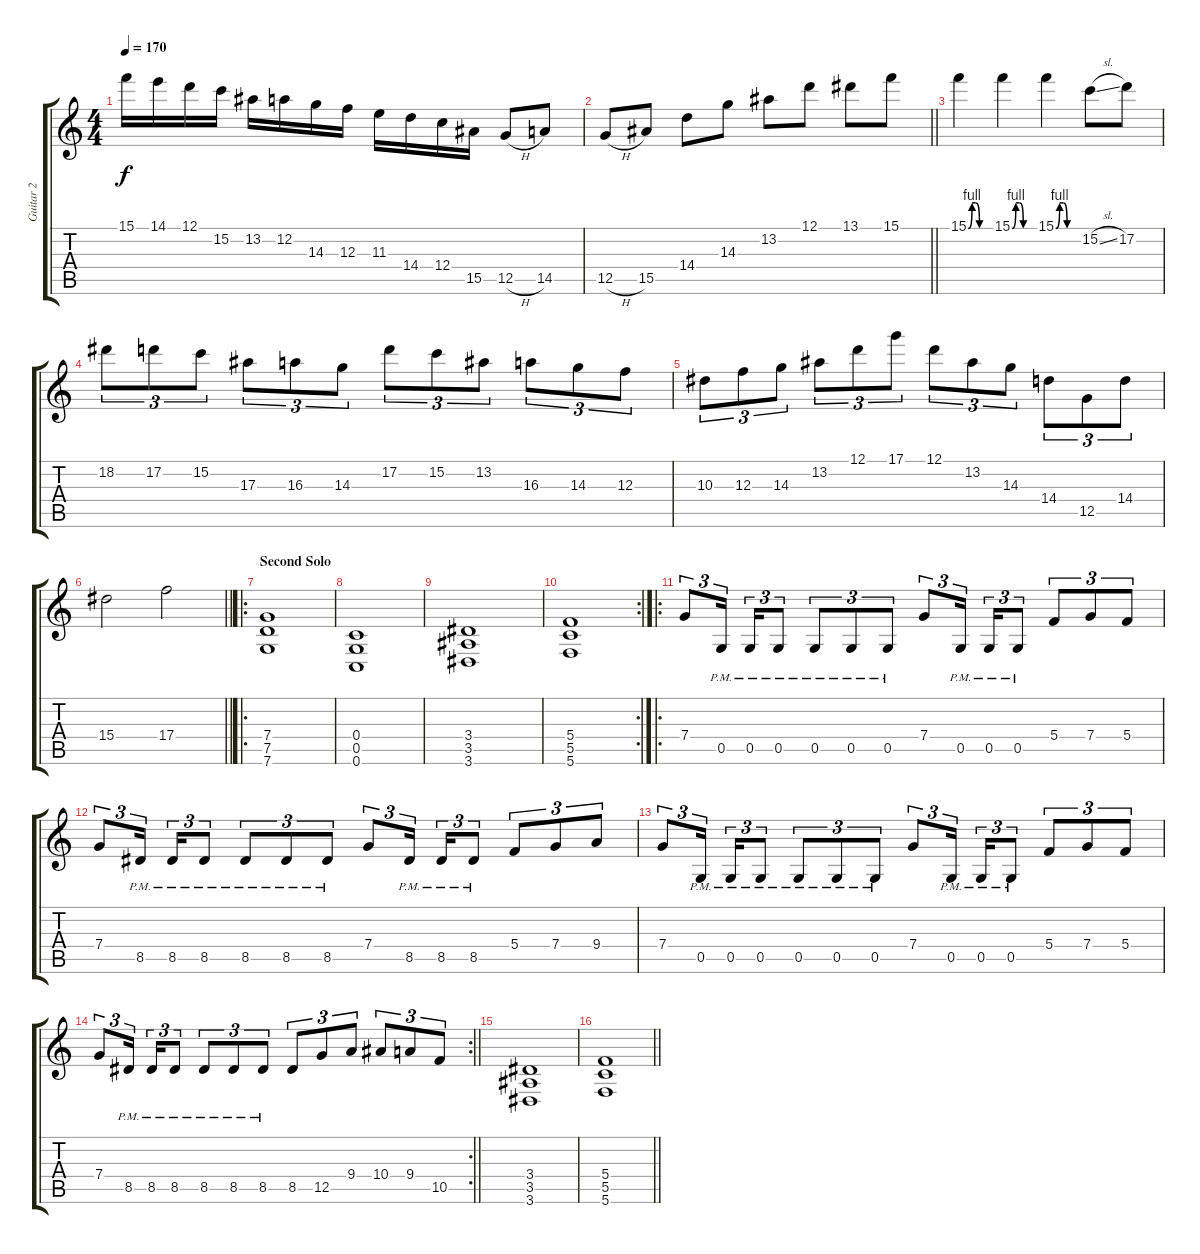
\track ("Guitar 2" "Guitar 2") {instrument distortionguitar}
\staff {score tabs}
\tuning (D4 A3 F3 C3 G2 C2) {hide}
\ts (4 4)
\tempo 170
\clef g2
\ks c
15.1.16{dy f} 14.1.16 12.1.16 15.2.16 13.2.16 12.2.16 14.3.16 12.3.16 11.3.16 14.4.16 12.4.16 15.5.16 12.5{h}.8 14.5.8 |
\barLineRight lightlight
12.5{h}.8 15.5.8 14.4.8 14.3.8 13.2.8 12.1.8 13.1.8 15.1.8 |
15.1{be (custom 0 0 10 4 20 4 30 0 60 0)}.4 15.1{be (custom 0 0 10 4 20 4 30 0 60 0)}.4 15.1{be (custom 0 0 10 4 20 4 30 0 60 0)}.4 15.2{sl}.8 17.2.8 |
18.2.8{tu (3 2)} 17.2.8{tu (3 2)} 15.2.8{tu (3 2)} 17.3.8{tu (3 2)} 16.3.8{tu (3 2)} 14.3.8{tu (3 2)} 17.2.8{tu (3 2)} 15.2.8{tu (3 2)} 13.2.8{tu (3 2)} 16.3.8{tu (3 2)} 14.3.8{tu (3 2)} 12.3.8{tu (3 2)} |
10.3.8{tu (3 2)} 12.3.8{tu (3 2)} 14.3.8{tu (3 2)} 13.2.8{tu (3 2)} 12.1.8{tu (3 2)} 17.1.8{tu (3 2)} 12.1.8{tu (3 2)} 13.2.8{tu (3 2)} 14.3.8{tu (3 2)} 14.4.8{tu (3 2)} 12.5.8{tu (3 2)} 14.4.8{tu (3 2)} |
\barLineRight lightlight
15.4.2 17.4.2 |
\ro
\section ("" "Second Solo")
(7.4 7.5 7.6).1 |
(0.4 0.5 0.6).1 |
(3.4 3.5 3.6).1 |
\rc 2
(5.4 5.5 5.6).1 |
\ro
7.4.8{tu (3 2)} 0.5{pm}.16{tu (3 2) beam splitsecondary} 0.5{pm}.16{tu (3 2)} 0.5{pm}.8{tu (3 2)} 0.5{pm}.8{tu (3 2)} 0.5{pm}.8{tu (3 2)} 0.5{pm}.8{tu (3 2)} 7.4.8{tu (3 2)} 0.5{pm}.16{tu (3 2) beam splitsecondary} 0.5{pm}.16{tu (3 2)} 0.5{pm}.8{tu (3 2)} 5.4.8{tu (3 2)} 7.4.8{tu (3 2)} 5.4.8{tu (3 2)} |
7.4.8{tu (3 2)} 8.5{pm}.16{tu (3 2) beam splitsecondary} 8.5{pm}.16{tu (3 2)} 8.5{pm}.8{tu (3 2)} 8.5{pm}.8{tu (3 2)} 8.5{pm}.8{tu (3 2)} 8.5{pm}.8{tu (3 2)} 7.4.8{tu (3 2)} 8.5{pm}.16{tu (3 2) beam splitsecondary} 8.5{pm}.16{tu (3 2)} 8.5{pm}.8{tu (3 2)} 5.4.8{tu (3 2)} 7.4.8{tu (3 2)} 9.4.8{tu (3 2)} |
7.4.8{tu (3 2)} 0.5{pm}.16{tu (3 2) beam splitsecondary} 0.5{pm}.16{tu (3 2)} 0.5{pm}.8{tu (3 2)} 0.5{pm}.8{tu (3 2)} 0.5{pm}.8{tu (3 2)} 0.5{pm}.8{tu (3 2)} 7.4.8{tu (3 2)} 0.5{pm}.16{tu (3 2) beam splitsecondary} 0.5{pm}.16{tu (3 2)} 0.5{pm}.8{tu (3 2)} 5.4.8{tu (3 2)} 7.4.8{tu (3 2)} 5.4.8{tu (3 2)} |
\rc 2
\barLineRight lightlight
7.4.8{tu (3 2)} 8.5{pm}.16{tu (3 2) beam splitsecondary} 8.5{pm}.16{tu (3 2)} 8.5{pm}.8{tu (3 2)} 8.5{pm}.8{tu (3 2)} 8.5{pm}.8{tu (3 2)} 8.5{pm}.8{tu (3 2)} 8.5.8{tu (3 2)} 12.5.8{tu (3 2)} 9.4.8{tu (3 2)} 10.4.8{tu (3 2)} 9.4.8{tu (3 2)} 10.5.8{tu (3 2)} |
(3.4 3.5 3.6).1 |
\barLineRight lightlight
(5.4 5.5 5.6).1
